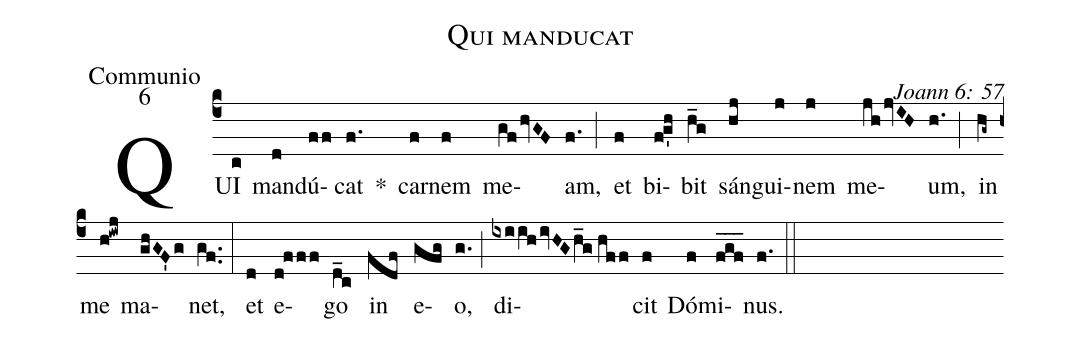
name: Qui manducat;
office-part: Communio;
mode: 6;
commentary: Joann 6: 57;
%%
(c4) QUI(c) man(d)dú(ff)cat(f.) *() car(f)nem(f) me(gf/hvGF)am,(f.) (;) et(f) bi(f!g'h)bit(h_g) sán(hj)gui(j)nem(j) me(jh/jvIH)um,(h.) (;) in(hg~) me(h!iwj) ma(ghGF'g)net,(gf..) (:)
et(d) e(d!fff)go(d_c) in(fdf) e(gfg)o,(g.) (;) di(ixiih/ivHG/h_g//hff)cit(f) Dó(f)mi(f_g_f_)nus.(f.) (::)
